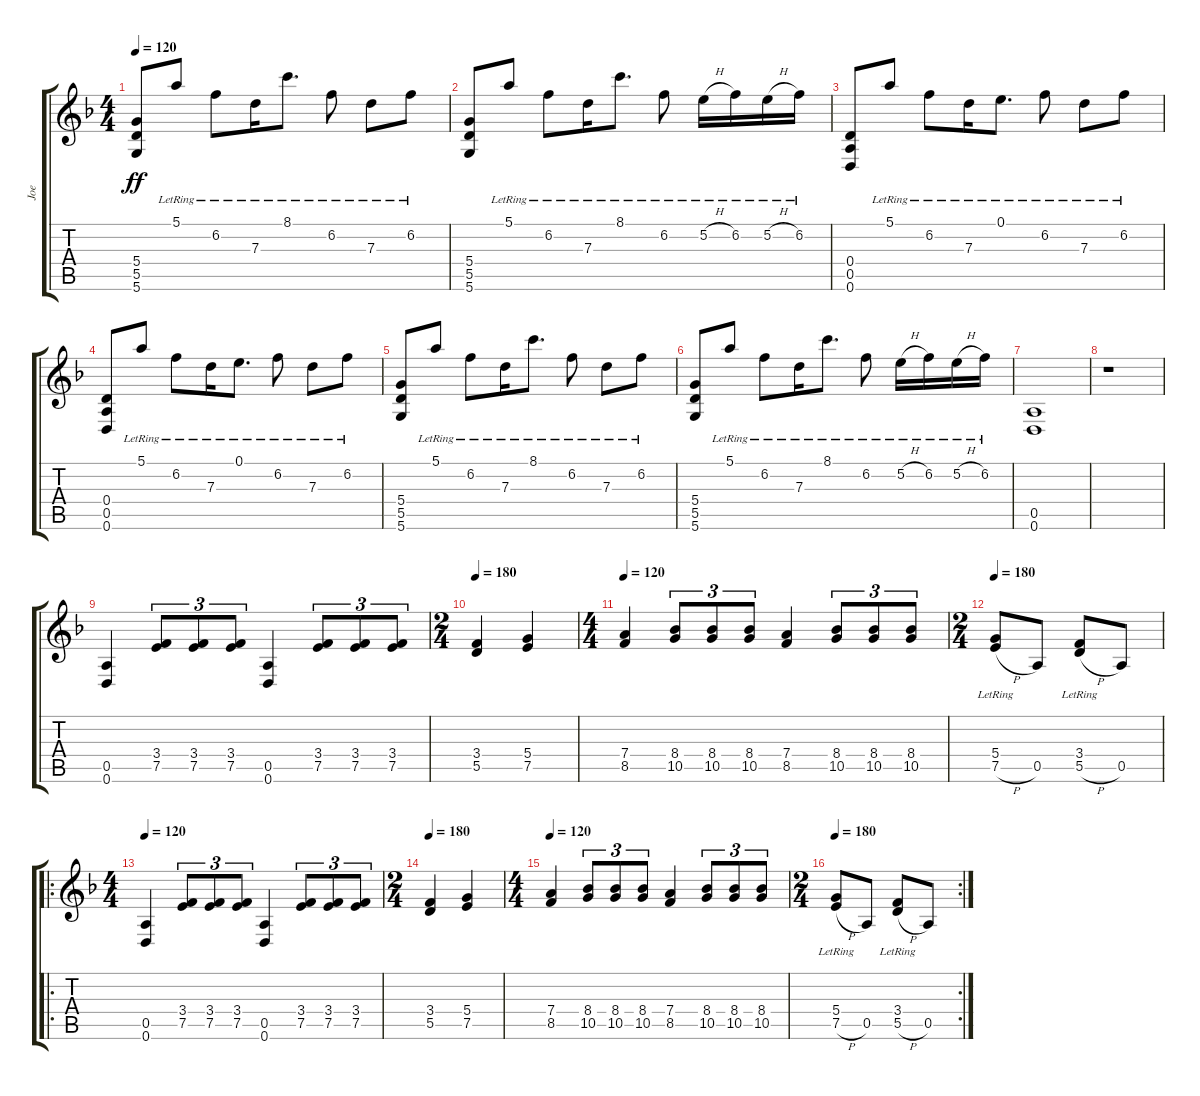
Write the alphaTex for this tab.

\track ("Joe" "Joe") {instrument distortionguitar}
\staff {score tabs}
\tuning (E4 B3 G3 D3 A2 D2) {hide}
\ts (4 4)
\tempo 120
\clef g2
\ks dminor
(5.4 5.5 5.6).8{dy ff} 5.1{lr}.8 6.2{lr}.8 7.3{lr}.16 8.1{lr}.8{d} 6.2{lr}.8 7.3{lr}.8 6.2{lr}.8 |
(5.4 5.5 5.6).8 5.1{lr}.8 6.2{lr}.8 7.3{lr}.16 8.1{lr}.8{d} 6.2{lr}.8 5.2{h lr}.16 6.2{lr}.16 5.2{h lr}.16 6.2{lr}.16 |
(0.4 0.5 0.6).8 5.1{lr}.8 6.2{lr}.8 7.3{lr}.16 0.1{lr}.8{d} 6.2{lr}.8 7.3{lr}.8 6.2{lr}.8 |
(0.4 0.5 0.6).8 5.1{lr}.8 6.2{lr}.8 7.3{lr}.16 0.1{lr}.8{d} 6.2{lr}.8 7.3{lr}.8 6.2{lr}.8 |
(5.4 5.5 5.6).8 5.1{lr}.8 6.2{lr}.8 7.3{lr}.16 8.1{lr}.8{d} 6.2{lr}.8 7.3{lr}.8 6.2{lr}.8 |
(5.4 5.5 5.6).8 5.1{lr}.8 6.2{lr}.8 7.3{lr}.16 8.1{lr}.8{d} 6.2{lr}.8 5.2{h lr}.16 6.2{lr}.16 5.2{h lr}.16 6.2{lr}.16 |
(0.5 0.6).1 |
r.1 |
(0.5 0.6).4 (3.4 7.5).8{tu (3 2)} (3.4 7.5).8{tu (3 2)} (3.4 7.5).8{tu (3 2)} (0.5 0.6).4 (3.4 7.5).8{tu (3 2)} (3.4 7.5).8{tu (3 2)} (3.4 7.5).8{tu (3 2)} |
\ts (2 4)
\tempo 180
(3.4 5.5).4 (5.4 7.5).4 |
\ts (4 4)
\tempo 120
(7.4 8.5).4 (8.4 10.5).8{tu (3 2)} (8.4 10.5).8{tu (3 2)} (8.4 10.5).8{tu (3 2)} (7.4 8.5).4 (8.4 10.5).8{tu (3 2)} (8.4 10.5).8{tu (3 2)} (8.4 10.5).8{tu (3 2)} |
\ts (2 4)
\tempo 180
(5.4{lr} 7.5{h}).8 0.5.8 (3.4{lr} 5.5{h}).8 0.5.8 |
\ro
\ts (4 4)
\tempo 120
(0.5 0.6).4 (3.4 7.5).8{tu (3 2)} (3.4 7.5).8{tu (3 2)} (3.4 7.5).8{tu (3 2)} (0.5 0.6).4 (3.4 7.5).8{tu (3 2)} (3.4 7.5).8{tu (3 2)} (3.4 7.5).8{tu (3 2)} |
\ts (2 4)
\tempo 180
(3.4 5.5).4 (5.4 7.5).4 |
\ts (4 4)
\tempo 120
(7.4 8.5).4 (8.4 10.5).8{tu (3 2)} (8.4 10.5).8{tu (3 2)} (8.4 10.5).8{tu (3 2)} (7.4 8.5).4 (8.4 10.5).8{tu (3 2)} (8.4 10.5).8{tu (3 2)} (8.4 10.5).8{tu (3 2)} |
\rc 2
\ts (2 4)
\tempo 180
(5.4{lr} 7.5{h}).8 0.5.8 (3.4{lr} 5.5{h}).8 0.5.8
